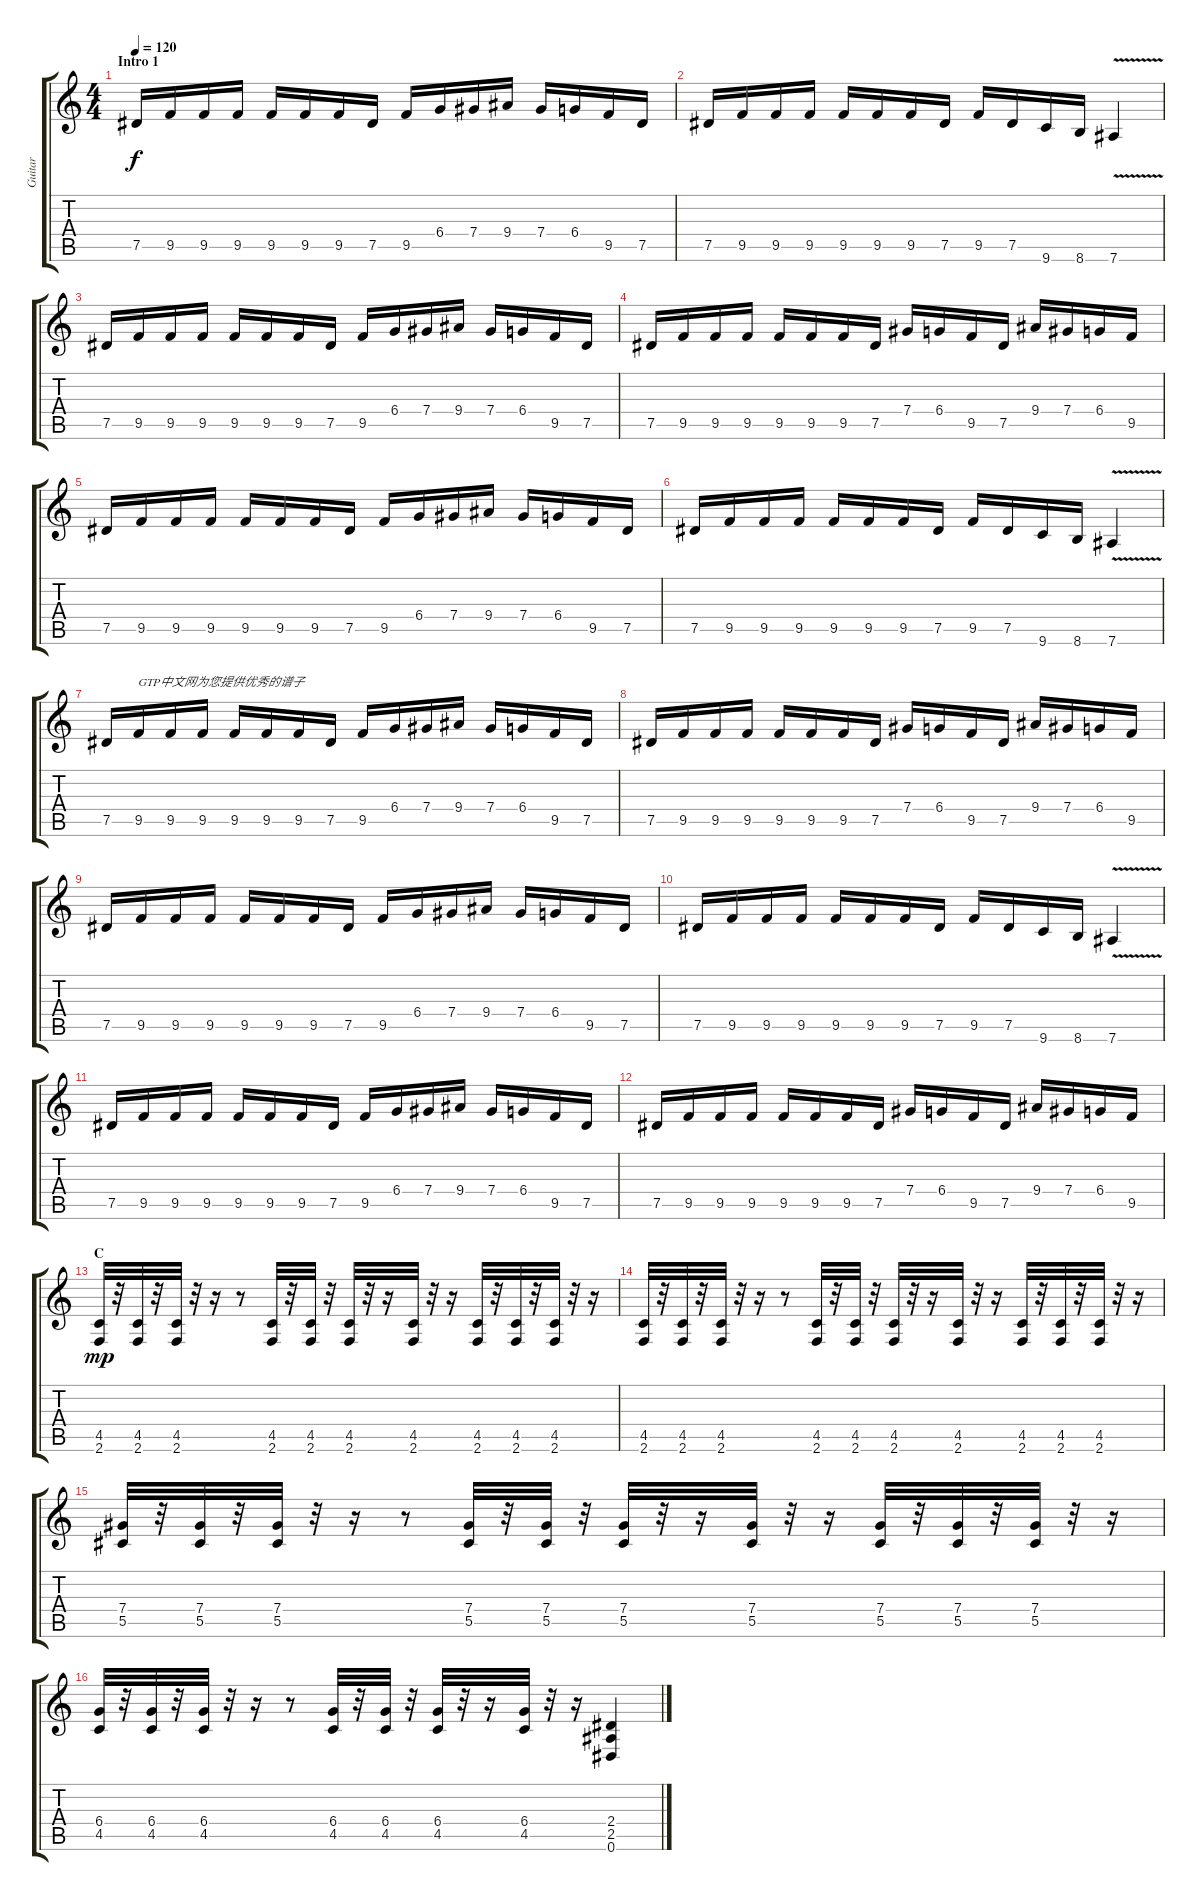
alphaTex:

\track ("Guitar" "Guitar") {instrument distortionguitar}
\staff {score tabs}
\tuning (Eb4 Bb3 Gb3 Db3 Ab2 Eb2) {hide}
\ts (4 4)
\section ("" "Intro 1")
\tempo 120
\clef g2
\ks c
7.5.16{dy f instrument distortionguitar} 9.5.16 9.5.16 9.5.16 9.5.16 9.5.16 9.5.16 7.5.16 9.5.16 6.4.16 7.4.16 9.4.16 7.4.16 6.4.16 9.5.16 7.5.16 |
7.5.16 9.5.16 9.5.16 9.5.16 9.5.16 9.5.16 9.5.16 7.5.16 9.5.16 7.5.16 9.6.16 8.6.16 7.6{v}.4 |
7.5.16 9.5.16 9.5.16 9.5.16 9.5.16 9.5.16 9.5.16 7.5.16 9.5.16 6.4.16 7.4.16 9.4.16 7.4.16 6.4.16 9.5.16 7.5.16 |
7.5.16 9.5.16 9.5.16 9.5.16 9.5.16 9.5.16 9.5.16 7.5.16 7.4.16 6.4.16 9.5.16 7.5.16 9.4.16 7.4.16 6.4.16 9.5.16 |
7.5.16 9.5.16 9.5.16 9.5.16 9.5.16 9.5.16 9.5.16 7.5.16 9.5.16 6.4.16 7.4.16 9.4.16 7.4.16 6.4.16 9.5.16 7.5.16 |
7.5.16 9.5.16 9.5.16 9.5.16 9.5.16 9.5.16 9.5.16 7.5.16 9.5.16 7.5.16 9.6.16 8.6.16 7.6{v}.4 |
7.5.16 9.5.16{txt "GTP中文网为您提供优秀的谱子"} 9.5.16 9.5.16 9.5.16 9.5.16 9.5.16 7.5.16 9.5.16 6.4.16 7.4.16 9.4.16 7.4.16 6.4.16 9.5.16 7.5.16 |
7.5.16 9.5.16 9.5.16 9.5.16 9.5.16 9.5.16 9.5.16 7.5.16 7.4.16 6.4.16 9.5.16 7.5.16 9.4.16 7.4.16 6.4.16 9.5.16 |
7.5.16 9.5.16 9.5.16 9.5.16 9.5.16 9.5.16 9.5.16 7.5.16 9.5.16 6.4.16 7.4.16 9.4.16 7.4.16 6.4.16 9.5.16 7.5.16 |
7.5.16 9.5.16 9.5.16 9.5.16 9.5.16 9.5.16 9.5.16 7.5.16 9.5.16 7.5.16 9.6.16 8.6.16 7.6{v}.4 |
7.5.16 9.5.16 9.5.16 9.5.16 9.5.16 9.5.16 9.5.16 7.5.16 9.5.16 6.4.16 7.4.16 9.4.16 7.4.16 6.4.16 9.5.16 7.5.16 |
7.5.16 9.5.16 9.5.16 9.5.16 9.5.16 9.5.16 9.5.16 7.5.16 7.4.16 6.4.16 9.5.16 7.5.16 9.4.16 7.4.16 6.4.16 9.5.16 |
\section ("" "C")
(4.5 2.6).32{dy mp} r.32 (4.5 2.6).32 r.32 (4.5 2.6).32 r.32 r.16 r.8 (4.5 2.6).32 r.32 (4.5 2.6).32 r.32 (4.5 2.6).32 r.32 r.16 (4.5 2.6).32 r.32 r.16 (4.5 2.6).32 r.32 (4.5 2.6).32 r.32 (4.5 2.6).32 r.32 r.16 |
(4.5 2.6).32 r.32 (4.5 2.6).32 r.32 (4.5 2.6).32 r.32 r.16 r.8 (4.5 2.6).32 r.32 (4.5 2.6).32 r.32 (4.5 2.6).32 r.32 r.16 (4.5 2.6).32 r.32 r.16 (4.5 2.6).32 r.32 (4.5 2.6).32 r.32 (4.5 2.6).32 r.32 r.16 |
(7.4 5.5).32 r.32 (7.4 5.5).32 r.32 (7.4 5.5).32 r.32 r.16 r.8 (7.4 5.5).32 r.32 (7.4 5.5).32 r.32 (7.4 5.5).32 r.32 r.16 (7.4 5.5).32 r.32 r.16 (7.4 5.5).32 r.32 (7.4 5.5).32 r.32 (7.4 5.5).32 r.32 r.16 |
(6.4 4.5).32 r.32 (6.4 4.5).32 r.32 (6.4 4.5).32 r.32 r.16 r.8 (6.4 4.5).32 r.32 (6.4 4.5).32 r.32 (6.4 4.5).32 r.32 r.16 (6.4 4.5).32 r.32 r.16 (2.4 2.5 0.6).4
